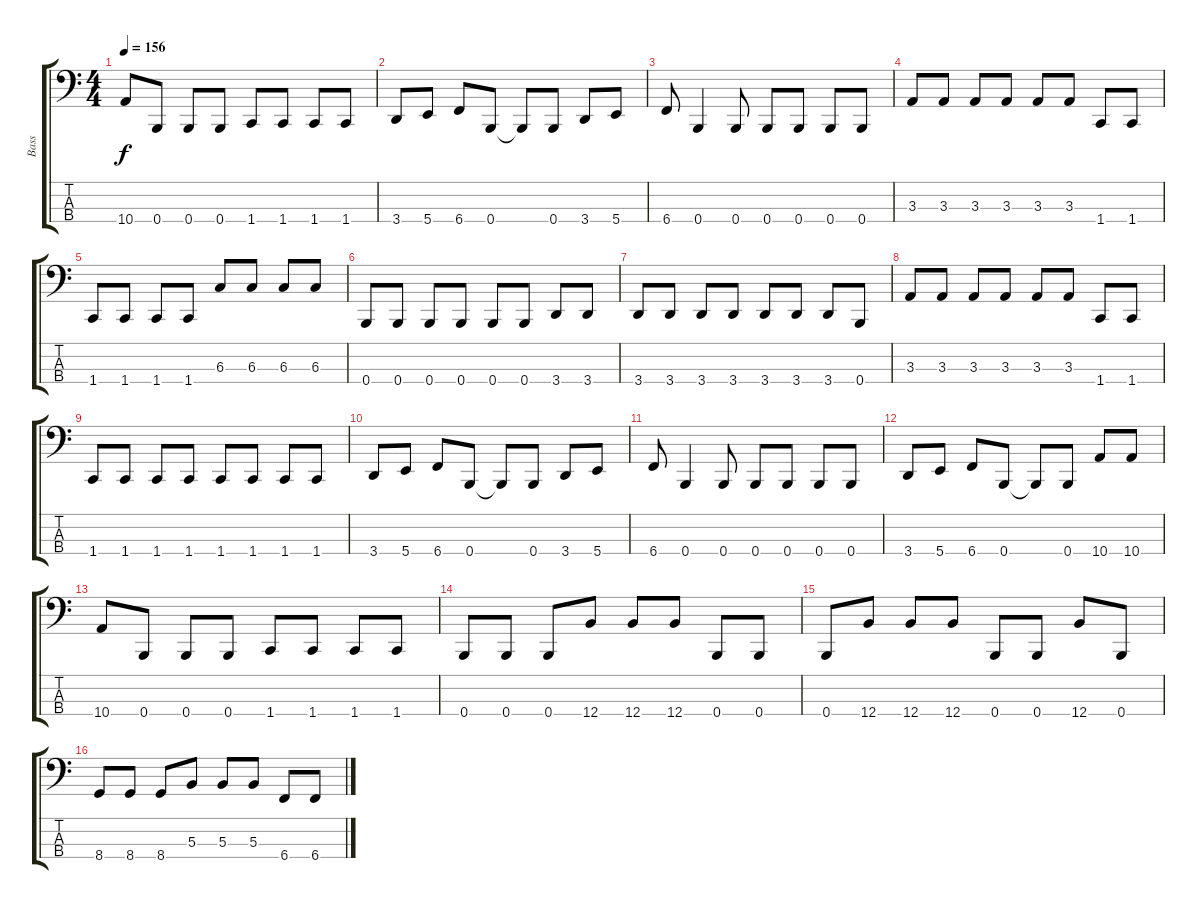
\track ("Bass" "Bass") {instrument electricbasspick}
\staff {score tabs}
\tuning (E2 B1 Gb1 B0) {hide}
\ts (4 4)
\tempo 156
\clef f4
\ks c
10.4.8{dy f} 0.4.8 0.4.8 0.4.8 1.4.8 1.4.8 1.4.8 1.4.8 |
3.4.8 5.4.8 6.4.8 0.4.8 0.4{t}.8 0.4.8 3.4.8 5.4.8 |
6.4.8 0.4.4 0.4.8 0.4.8 0.4.8 0.4.8 0.4.8 |
3.3.8 3.3.8 3.3.8 3.3.8 3.3.8 3.3.8 1.4.8 1.4.8 |
1.4.8 1.4.8 1.4.8 1.4.8 6.3.8 6.3.8 6.3.8 6.3.8 |
0.4.8 0.4.8 0.4.8 0.4.8 0.4.8 0.4.8 3.4.8 3.4.8 |
3.4.8 3.4.8 3.4.8 3.4.8 3.4.8 3.4.8 3.4.8 0.4.8 |
3.3.8 3.3.8 3.3.8 3.3.8 3.3.8 3.3.8 1.4.8 1.4.8 |
1.4.8 1.4.8 1.4.8 1.4.8 1.4.8 1.4.8 1.4.8 1.4.8 |
3.4.8 5.4.8 6.4.8 0.4.8 0.4{t}.8 0.4.8 3.4.8 5.4.8 |
6.4.8 0.4.4 0.4.8 0.4.8 0.4.8 0.4.8 0.4.8 |
3.4.8 5.4.8 6.4.8 0.4.8 0.4{t}.8 0.4.8 10.4.8 10.4.8 |
10.4.8 0.4.8 0.4.8 0.4.8 1.4.8 1.4.8 1.4.8 1.4.8 |
0.4.8 0.4.8 0.4.8 12.4.8 12.4.8 12.4.8 0.4.8 0.4.8 |
0.4.8 12.4.8 12.4.8 12.4.8 0.4.8 0.4.8 12.4.8 0.4.8 |
8.4.8 8.4.8 8.4.8 5.3.8 5.3.8 5.3.8 6.4.8 6.4.8
